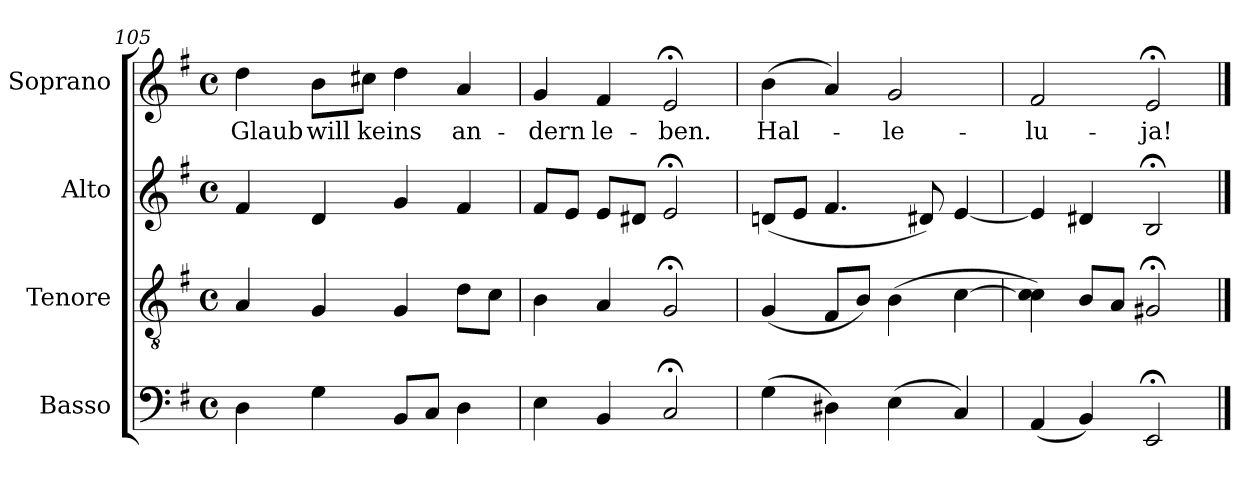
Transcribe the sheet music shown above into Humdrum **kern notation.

**kern	**kern	**kern	**kern	**text
*part4	*part3	*part2	*part1	*part1
*staff4	*staff3	*staff2	*staff1	*staff1
*I"Basso	*I"Tenore	*I"Alto	*I"Soprano	*
*clefF4	*clefGv2	*clefG2	*clefG2	*
*k[f#]	*k[f#]	*k[f#]	*k[f#]	*
*G:	*G:	*G:	*G:	*
*M4/4	*M4/4	*M4/4	*M4/4	*
*met(c)	*met(c)	*met(c)	*met(c)	*
=105	=105	=105	=105	=105
!	!	!	!	!LO:LY:b:rj
4D\	4A/	4f#/	4dd\	Glaub
!	!	!	!	!LO:LY:b:rj
4G\	4G/	4d/	8b\L	will
!	!	!	!	!LO:LY:b:rj
.	.	.	8cc#X\J	keins
8BB/L	4G/	4g/	4dd\	.
8C/J	.	.	.	.
!	!	!	!	!LO:LY:b:rj
4D\	8d\L	4f#/	4a/	an-
.	8c\J	.	.	.
=106	=106	=106	=106	=106
!	!	!	!	!LO:LY:b:rj
4E\	4B\	8f#/L	4g/	-dern
.	.	8e/J	.	.
!	!	!	!	!LO:LY:b:rj
4BB/	4A/	8e/L	4f#/	le-
.	.	8d#X/J	.	.
!	!	!	!	!LO:LY:b:rj
2C;/	2G;/	2e;/	2e;/	-ben.
=107	=107	=107	=107	=107
!	!	!	!	!LO:LY:b:rj
(>4G\	(<4G/	(<8dn/L	(>4b\	Hal-
.	.	8e/J	.	.
4D#X\)	8F#/L	4.f#/	4a/)	.
.	8B/J)	.	.	.
!	!	!	!	!LO:LY:b:rj
(>4E\	(>4B\	.	2g/	-le-
.	.	8d#X/)	.	.
4C/)	[>4c\	[<4e/	.	.
=108	=108	=108	=108	=108
!	!	!	!	!LO:LY:b:rj
(<4AA/	4c\] 4c\)	4e/]	2f#/	-lu-
4BB/)	8B/L	4d#X/	.	.
.	8A/J	.	.	.
!	!	!	!	!LO:LY:b:rj
2EE;/	2G#X;/	2B;/	2e;/	-ja!
==	==	==	==	==
*-	*-	*-	*-	*-
